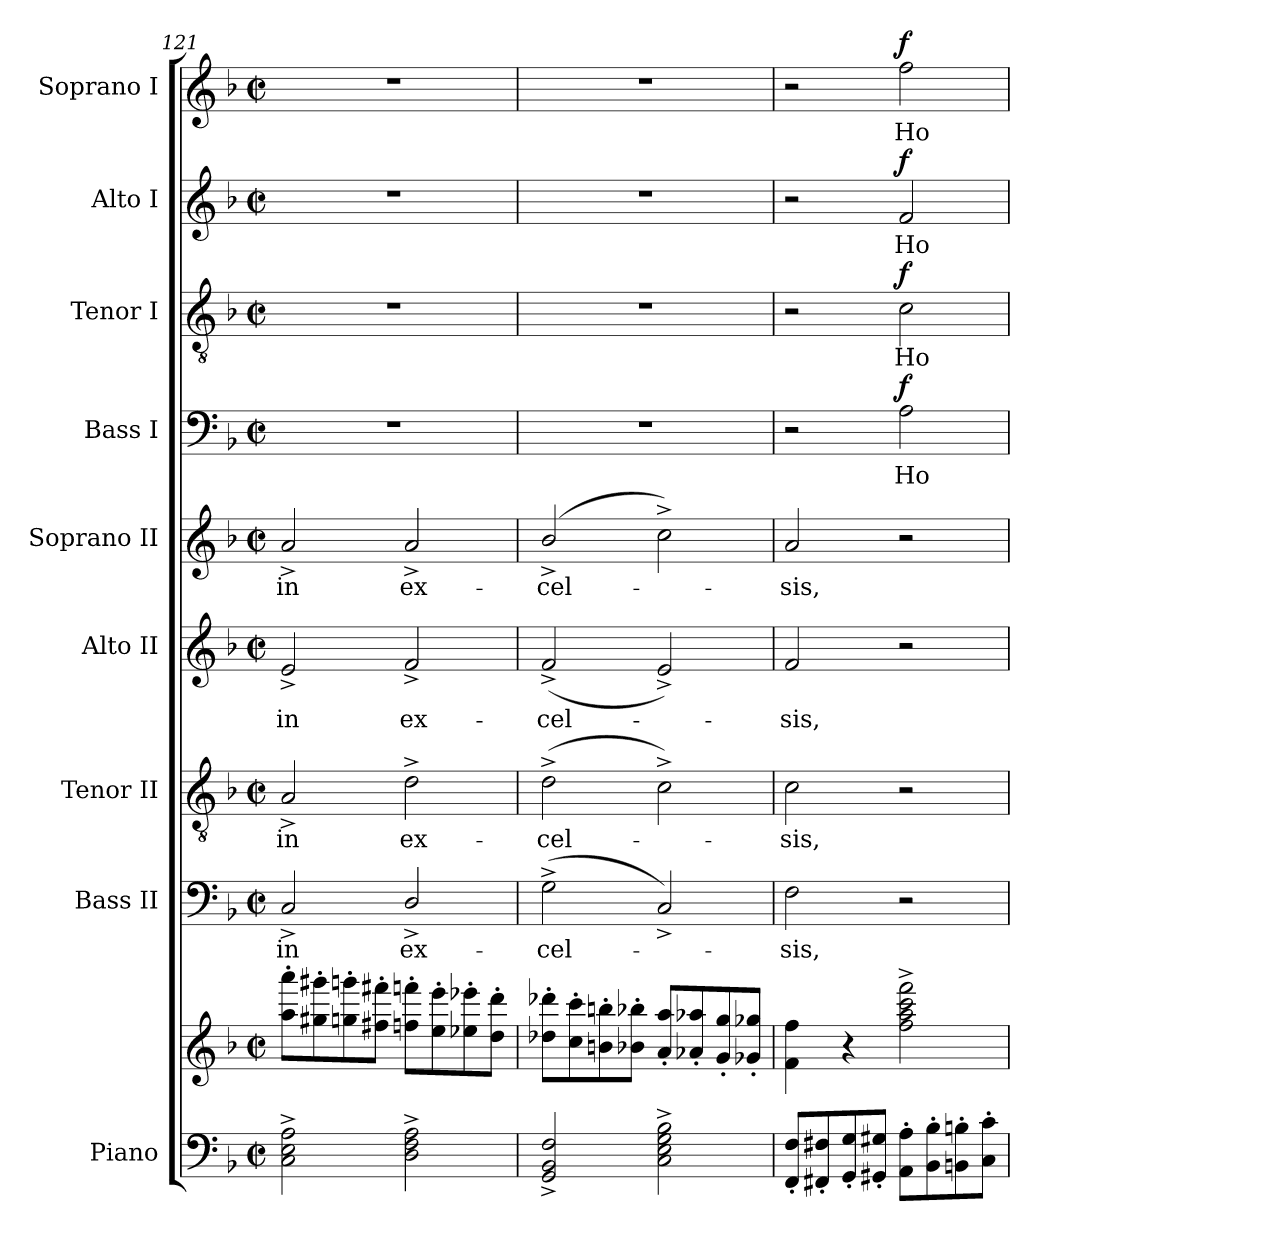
**kern	**kern	**kern	**text	**kern	**text	**kern	**text	**kern	**text	**kern	**text	**dynam	**kern	**text	**dynam	**kern	**text	**dynam	**kern	**text	**dynam
*part9	*part9	*part8	*part8	*part7	*part7	*part6	*part6	*part5	*part5	*part4	*part4	*part4	*part3	*part3	*part3	*part2	*part2	*part2	*part1	*part1	*part1
*staff10	*staff9	*staff8	*staff8	*staff7	*staff7	*staff6	*staff6	*staff5	*staff5	*staff4	*staff4	*staff4	*staff3	*staff3	*staff3	*staff2	*staff2	*staff2	*staff1	*staff1	*staff1
*I"Piano	*	*I"Bass II	*	*I"Tenor II	*	*I"Alto II	*	*I"Soprano II	*	*I"Bass I	*	*	*I"Tenor I	*	*	*I"Alto I	*	*	*I"Soprano I	*	*
*I'Pno.	*	*I'B.	*	*I'T.	*	*I'A.	*	*I'S.	*	*I'B.	*	*	*I'T.	*	*	*I'A.	*	*	*I'S.	*	*
*clefF4	*clefG2	*clefF4	*	*clefGv2	*	*clefG2	*	*clefG2	*	*clefF4	*	*	*clefGv2	*	*	*clefG2	*	*	*clefG2	*	*
*	*	*	*	*ITrd7c12	*	*	*	*	*	*	*	*	*ITrd7c12	*	*	*	*	*	*	*	*
*k[b-]	*k[b-]	*k[b-]	*	*k[b-]	*	*k[b-]	*	*k[b-]	*	*k[b-]	*	*	*k[b-]	*	*	*k[b-]	*	*	*k[b-]	*	*
*F:	*F:	*F:	*	*F:	*	*F:	*	*F:	*	*F:	*	*	*F:	*	*	*F:	*	*	*F:	*	*
*M2/2	*M2/2	*M2/2	*	*M2/2	*	*M2/2	*	*M2/2	*	*M2/2	*	*	*M2/2	*	*	*M2/2	*	*	*M2/2	*	*
*met(c|)	*met(c|)	*met(c|)	*	*met(c|)	*	*met(c|)	*	*met(c|)	*	*met(c|)	*	*	*met(c|)	*	*	*met(c|)	*	*	*met(c|)	*	*
=121	=121	=121	=121	=121	=121	=121	=121	=121	=121	=121	=121	=121	=121	=121	=121	=121	=121	=121	=121	=121	=121
!	!	!	!LO:LY:b:color=#000000	!	!	!	!	!	!	!	!	!	!	!	!	!	!	!	!	!	!
!	!	!	!	!	!LO:LY:b:color=#000000	!	!	!	!	!	!	!	!	!	!	!	!	!	!	!	!
!	!	!	!	!	!	!	!LO:LY:b:color=#000000	!	!	!	!	!	!	!	!	!	!	!	!	!	!
!	!	!	!	!	!	!	!	!	!LO:LY:b:color=#000000	!	!	!	!	!	!	!	!	!	!	!	!
2Ci\^ 2Ei^ 2Ai^	8aai\' 8aaai'L	2C^i/	in	2AA^i/	in	2e^i/	in	2a^i/	in	1r	.	.	1r	.	.	1r	.	.	1r	.	.
.	8gg#Xi\' 8ggg#Xi'	.	.	.	.	.	.	.	.	.	.	.	.	.	.	.	.	.	.	.	.
.	8ggni\' 8gggni'	.	.	.	.	.	.	.	.	.	.	.	.	.	.	.	.	.	.	.	.
.	8ff#Xi\' 8fff#Xi'J	.	.	.	.	.	.	.	.	.	.	.	.	.	.	.	.	.	.	.	.
!	!	!	!LO:LY:b:color=#000000	!	!	!	!	!	!	!	!	!	!	!	!	!	!	!	!	!	!
!	!	!	!	!	!LO:LY:b:color=#000000	!	!	!	!	!	!	!	!	!	!	!	!	!	!	!	!
!	!	!	!	!	!	!	!LO:LY:b:color=#000000	!	!	!	!	!	!	!	!	!	!	!	!	!	!
!	!	!	!	!	!	!	!	!	!LO:LY:b:color=#000000	!	!	!	!	!	!	!	!	!	!	!	!
2Di\^ 2Fi^ 2Ai^	8ffni\' 8fffni'L	2D^i/	ex-	2D^i\	ex-	2f^i/	ex-	2a^i/	ex-	.	.	.	.	.	.	.	.	.	.	.	.
.	8eei\' 8eeei'	.	.	.	.	.	.	.	.	.	.	.	.	.	.	.	.	.	.	.	.
.	8ee-Xi\' 8eee-Xi'	.	.	.	.	.	.	.	.	.	.	.	.	.	.	.	.	.	.	.	.
.	8ddi\' 8dddi'J	.	.	.	.	.	.	.	.	.	.	.	.	.	.	.	.	.	.	.	.
=122	=122	=122	=122	=122	=122	=122	=122	=122	=122	=122	=122	=122	=122	=122	=122	=122	=122	=122	=122	=122	=122
!	!	!	!LO:LY:b:color=#000000	!	!	!	!	!	!	!	!	!	!	!	!	!	!	!	!	!	!
!	!	!	!	!	!LO:LY:b:color=#000000	!	!	!	!	!	!	!	!	!	!	!	!	!	!	!	!
!	!	!	!	!	!	!	!LO:LY:b:color=#000000	!	!	!	!	!	!	!	!	!	!	!	!	!	!
!	!	!	!	!	!	!	!	!	!LO:LY:b:color=#000000	!	!	!	!	!	!	!	!	!	!	!	!
2GGi/^ 2BB-i^ 2Fi^	8dd-Xi\' 8ddd-Xi'L	(2G^i\	-cel-	(2D^i\	-cel-	(2f^i/	-cel-	(2b-^i/	-cel-	1r	.	.	1r	.	.	1r	.	.	1r	.	.
.	8cci\' 8ccci'	.	.	.	.	.	.	.	.	.	.	.	.	.	.	.	.	.	.	.	.
.	8bni\' 8bbni'	.	.	.	.	.	.	.	.	.	.	.	.	.	.	.	.	.	.	.	.
.	8b-Xi\' 8bb-Xi'J	.	.	.	.	.	.	.	.	.	.	.	.	.	.	.	.	.	.	.	.
2Ci\^ 2Ei^ 2Gi^ 2B-i^	8ai/' 8aai'L	2C^i/)	.	2C^i\)	.	2e^i/)	.	2cc^i\)	.	.	.	.	.	.	.	.	.	.	.	.	.
.	8a-Xi/' 8aa-Xi'	.	.	.	.	.	.	.	.	.	.	.	.	.	.	.	.	.	.	.	.
.	8gi/' 8ggi'	.	.	.	.	.	.	.	.	.	.	.	.	.	.	.	.	.	.	.	.
.	8g-Xi/' 8gg-Xi'J	.	.	.	.	.	.	.	.	.	.	.	.	.	.	.	.	.	.	.	.
=123	=123	=123	=123	=123	=123	=123	=123	=123	=123	=123	=123	=123	=123	=123	=123	=123	=123	=123	=123	=123	=123
!	!	!	!LO:LY:b:color=#000000	!	!	!	!	!	!	!	!	!	!	!	!	!	!	!	!	!	!
!	!	!	!	!	!LO:LY:b:color=#000000	!	!	!	!	!	!	!	!	!	!	!	!	!	!	!	!
!	!	!	!	!	!	!	!LO:LY:b:color=#000000	!	!	!	!	!	!	!	!	!	!	!	!	!	!
!	!	!	!	!	!	!	!	!	!LO:LY:b:color=#000000	!	!	!	!	!	!	!	!	!	!	!	!
8FFi/' 8Fi'L	4fi\ 4ffi	2Fi\	-sis,	2Ci\	-sis,	2fi/	-sis,	2ai/	-sis,	2r	.	.	2r	.	.	2r	.	.	2r	.	.
8FF#Xi/' 8F#Xi'	.	.	.	.	.	.	.	.	.	.	.	.	.	.	.	.	.	.	.	.	.
8GGi/' 8Gi'	4r	.	.	.	.	.	.	.	.	.	.	.	.	.	.	.	.	.	.	.	.
8GG#Xi/' 8G#Xi'J	.	.	.	.	.	.	.	.	.	.	.	.	.	.	.	.	.	.	.	.	.
!	!	!	!	!	!	!	!	!	!	!	!LO:LY:b:color=#000000	!	!	!	!	!	!	!	!	!	!
!	!	!	!	!	!	!	!	!	!	!	!	!	!	!LO:LY:b:color=#000000	!	!	!	!	!	!	!
!	!	!	!	!	!	!	!	!	!	!	!	!	!	!	!	!	!LO:LY:b:color=#000000	!	!	!	!
!	!	!	!	!	!	!	!	!	!	!	!	!	!	!	!	!	!	!	!	!LO:LY:b:color=#000000	!
8AAi\' 8Ai'L	2ffi\^ 2aai^ 2ccci^ 2fffi^	2r	.	2r	.	2r	.	2r	.	2Ai\	Ho-	f	2Ci\	Ho-	f	2fi/	Ho-	f	2ffi\	Ho-	f
8BB-i\' 8B-i'	.	.	.	.	.	.	.	.	.	.	.	.	.	.	.	.	.	.	.	.	.
8BBni\' 8Bni'	.	.	.	.	.	.	.	.	.	.	.	.	.	.	.	.	.	.	.	.	.
8Ci\' 8ci'J	.	.	.	.	.	.	.	.	.	.	.	.	.	.	.	.	.	.	.	.	.
=	=	=	=	=	=	=	=	=	=	=	=	=	=	=	=	=	=	=	=	=	=
*-	*-	*-	*-	*-	*-	*-	*-	*-	*-	*-	*-	*-	*-	*-	*-	*-	*-	*-	*-	*-	*-
